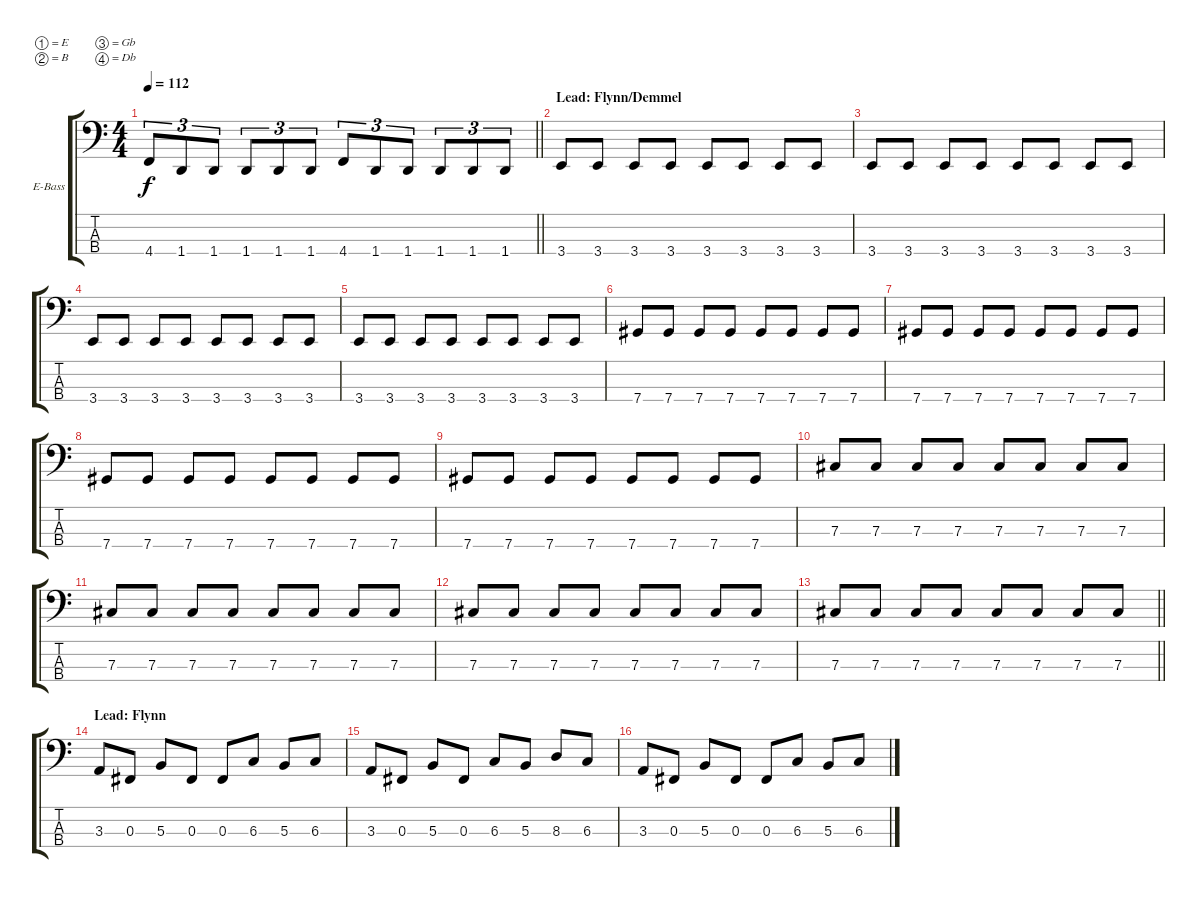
\bracketExtendMode groupsimilarinstruments
\firstSystemTrackNameOrientation horizontal
\otherSystemsTrackNameOrientation horizontal
\track ("Electric Bass" "E-Bass") {instrument electricbassfinger}
\staff {score tabs}
\tuning (E2 B1 Gb1 Db1)
\ts (4 4)
\tempo 112
\clef f4
\scale
0.333333
\barLineRight lightlight
\ks c
4.4.8{tu (3 2) dy f} 1.4.8{tu (3 2)} 1.4.8{tu (3 2)} 1.4.8{tu (3 2)} 1.4.8{tu (3 2)} 1.4.8{tu (3 2)} 4.4.8{tu (3 2)} 1.4.8{tu (3 2)} 1.4.8{tu (3 2)} 1.4.8{tu (3 2)} 1.4.8{tu (3 2)} 1.4.8{tu (3 2)} |
\section ("" "Lead: Flynn/Demmel")
\scale
0.333333 3.4.8 3.4.8 3.4.8 3.4.8 3.4.8 3.4.8 3.4.8 3.4.8 |
\scale
0.333333 3.4.8 3.4.8 3.4.8 3.4.8 3.4.8 3.4.8 3.4.8 3.4.8 |
\scale
0.333333 3.4.8 3.4.8 3.4.8 3.4.8 3.4.8 3.4.8 3.4.8 3.4.8 |
\scale
0.333333 3.4.8 3.4.8 3.4.8 3.4.8 3.4.8 3.4.8 3.4.8 3.4.8 |
\scale
0.333333 7.4.8 7.4.8 7.4.8 7.4.8 7.4.8 7.4.8 7.4.8 7.4.8 |
\scale
0.333333 7.4.8 7.4.8 7.4.8 7.4.8 7.4.8 7.4.8 7.4.8 7.4.8 |
\scale
0.333333 7.4.8 7.4.8 7.4.8 7.4.8 7.4.8 7.4.8 7.4.8 7.4.8 |
\scale
0.333333 7.4.8 7.4.8 7.4.8 7.4.8 7.4.8 7.4.8 7.4.8 7.4.8 |
\scale
0.333333 7.3.8 7.3.8 7.3.8 7.3.8 7.3.8 7.3.8 7.3.8 7.3.8 |
\scale
0.333333 7.3.8 7.3.8 7.3.8 7.3.8 7.3.8 7.3.8 7.3.8 7.3.8 |
\scale
0.333333 7.3.8 7.3.8 7.3.8 7.3.8 7.3.8 7.3.8 7.3.8 7.3.8 |
\scale
0.333333
\barLineRight lightlight
7.3.8 7.3.8 7.3.8 7.3.8 7.3.8 7.3.8 7.3.8 7.3.8 |
\section ("" "Lead: Flynn")
\scale
0.333333 3.3.8 0.3.8 5.3.8 0.3.8 0.3.8 6.3.8 5.3.8 6.3.8 |
\scale
0.333333 3.3.8 0.3.8 5.3.8 0.3.8 6.3.8 5.3.8 8.3.8 6.3.8 |
\scale
0.333333 3.3.8 0.3.8 5.3.8 0.3.8 0.3.8 6.3.8 5.3.8 6.3.8
